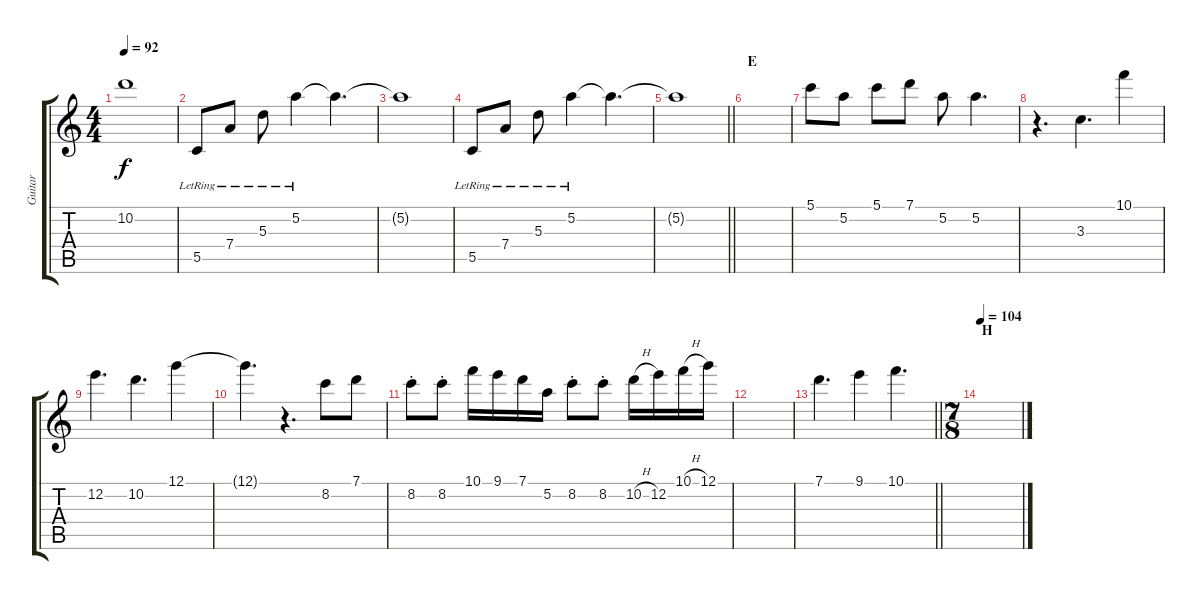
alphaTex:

\track ("Guitar" "Guitar") {instrument distortionguitar}
\staff {score tabs}
\tuning (G4 E4 A3 D3 G2 C2) {hide}
\ts (4 4)
\tempo 92
\clef g2
\ks c
10.2{t}.1{dy f} |
5.5{lr}.8 7.4{lr}.8 5.3{lr}.8 5.2{lr}.4 5.2{t}.4{d} |
5.2{t}.1 |
5.5{lr}.8 7.4{lr}.8 5.3{lr}.8 5.2{lr}.4 5.2{t}.4{d} |
\barLineRight lightlight
5.2{t}.1 |
\section ("" "E")
|
5.1.8 5.2.8 5.1.8 7.1.8 5.2.8 5.2.4{d} |
r.4{d} 3.3.4{d} 10.1.4 |
12.2.4{d} 10.2.4{d} 12.1.4 |
12.1{t}.4{d} r.4{d} 8.2.8 7.1.8 |
8.2{st}.8 8.2{st}.8 10.1.16 9.1.16 7.1.16 5.2.16 8.2{st}.8 8.2{st}.8 10.2{h}.16 12.2.16 10.1{h}.16 12.1.16 |
|
\barLineRight lightlight
7.1.4{d instrument distortionguitar} 9.1.4 10.1.4{d} |
\ts (7 8)
\section ("" "H")
\tempo 104
